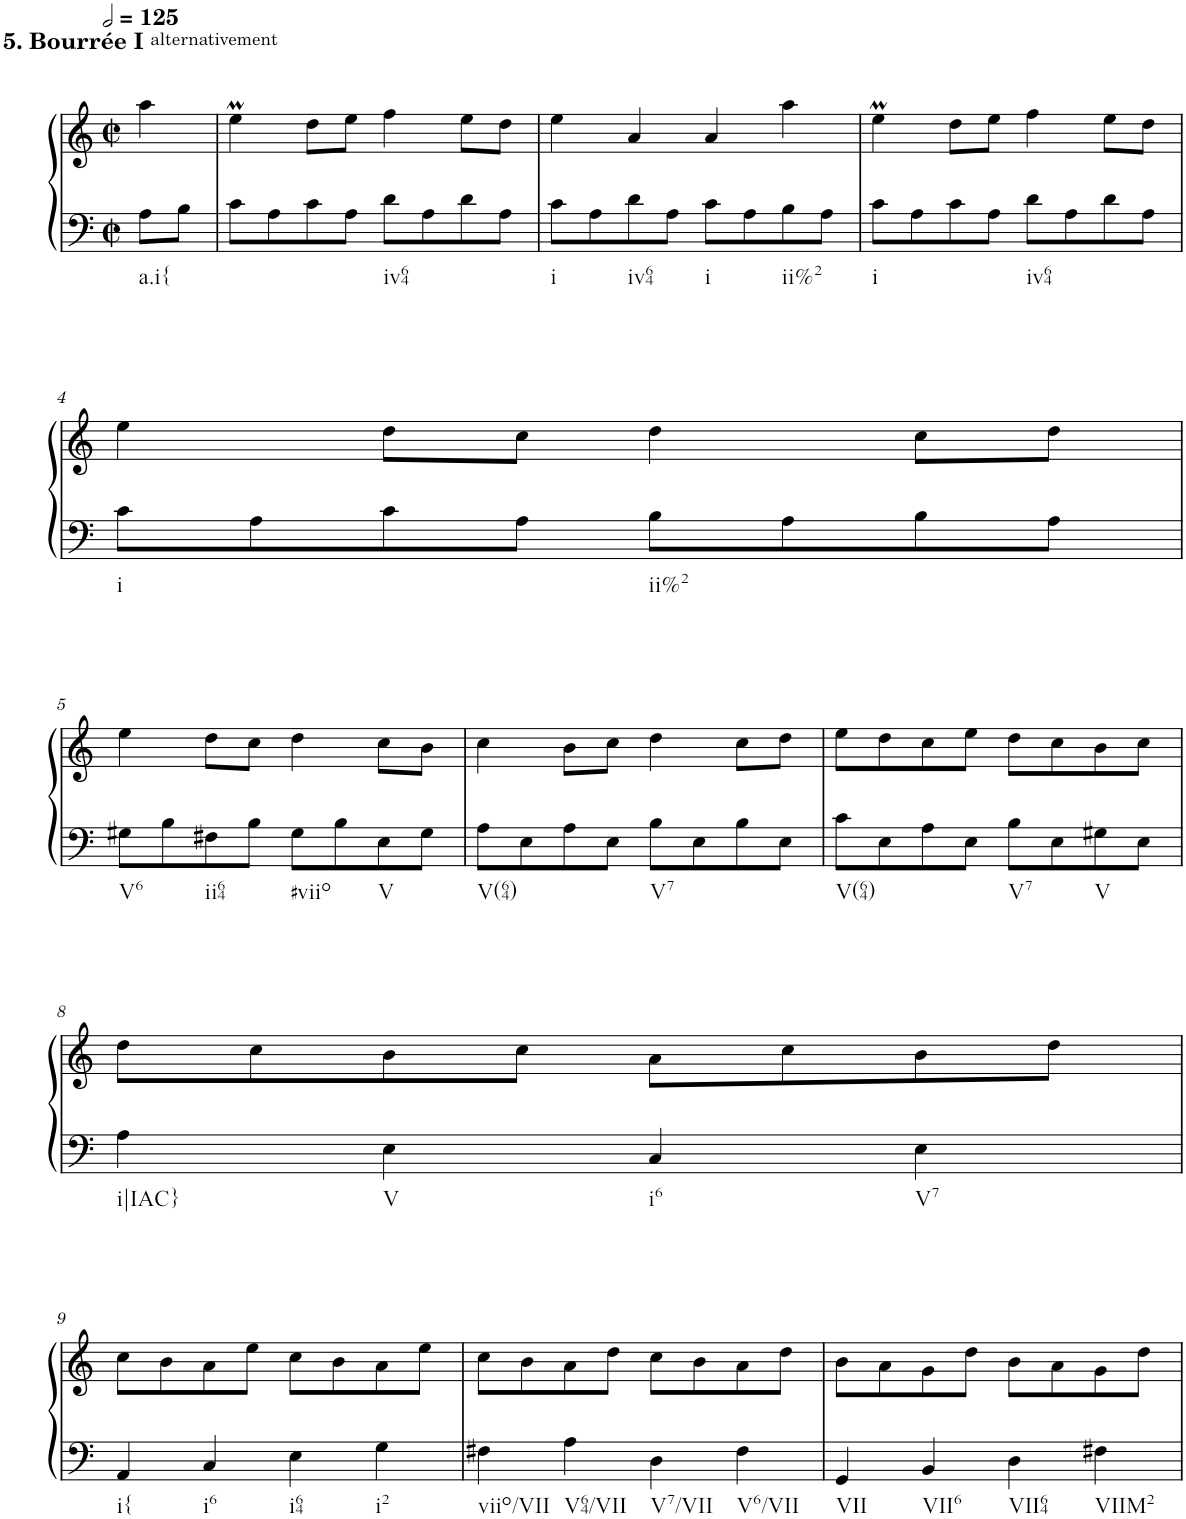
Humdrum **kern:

**kern	**kern
*part1	*part1
*staff2	*staff1
*I"Klavier linke Hand	*
*clefF4	*clefG2
*k[]	*k[]
*M2/2	*M2/2
*met(c|)	*met(c|)
*MM250	*MM250
=	=
!	!LO:TX:a:B:t=5. Bourrée I
!	!LO:TX:a:t=alternativement
!LO:TX:b:t=a.i{	!
8A\L	4aa\
8B\J	.
=1	=1
8c\L	4eem\
8A\	.
8c\	8dd\L
8A\J	8ee\J
!LO:TX:b:t=iv64	!
8d\L	4ff\
8A\	.
8d\	8ee\L
8A\J	8dd\J
=2	=2
!LO:TX:b:t=i	!
8c\L	4ee\
8A\	.
!LO:TX:b:t=iv64	!
8d\	4a/
8A\J	.
!LO:TX:b:t=i	!
8c\L	4a/
8A\	.
!LO:TX:b:t=ii%2	!
8B\	4aa\
8A\J	.
=3	=3
!LO:TX:b:t=i	!
8c\L	4eem\
8A\	.
8c\	8dd\L
8A\J	8ee\J
!LO:TX:b:t=iv64	!
8d\L	4ff\
8A\	.
8d\	8ee\L
8A\J	8dd\J
!!LO:LB:g=z
=4	=4
!LO:TX:b:t=i	!
8c\L	4ee\
8A\	.
8c\	8dd\L
8A\J	8cc\J
!LO:TX:b:t=ii%2	!
8B\L	4dd\
8A\	.
8B\	8cc\L
8A\J	8dd\J
!!LO:LB:g=z
=5	=5
!LO:TX:b:t=V6	!
8G#X\L	4ee\
8B\	.
!LO:TX:b:t=ii64	!
8F#X\	8dd\L
8B\J	8cc\J
!LO:TX:b:t=#viio	!
8G#\L	4dd\
8B\	.
!LO:TX:b:t=V	!
8E\	8cc\L
8G#\J	8b\J
=6	=6
!LO:TX:b:t=V(64)	!
8A\L	4cc\
8E\	.
8A\	8b\L
8E\J	8cc\J
!LO:TX:b:t=V7	!
8B\L	4dd\
8E\	.
8B\	8cc\L
8E\J	8dd\J
=7	=7
!LO:TX:b:t=V(64)	!
8c\L	8ee\L
8E\	8dd\
8A\	8cc\
8E\J	8ee\J
!LO:TX:b:t=V7	!
8B\L	8dd\L
8E\	8cc\
!LO:TX:b:t=V	!
8G#X\	8b\
8E\J	8cc\J
!!LO:LB:g=z
=8	=8
!LO:TX:b:t=i|IAC}	!
4A\	8dd\L
.	8cc\
!LO:TX:b:t=V	!
4E\	8b\
.	8cc\J
!LO:TX:b:t=i6	!
4C/	8a\L
.	8cc\
!LO:TX:b:t=V7	!
4E\	8b\
.	8dd\J
!!LO:LB:g=z
=9	=9
!LO:TX:b:t=i{	!
4AA/	8cc\L
.	8b\
!LO:TX:b:t=i6	!
4C/	8a\
.	8ee\J
!LO:TX:b:t=i64	!
4E\	8cc\L
.	8b\
!LO:TX:b:t=i2	!
4G\	8a\
.	8ee\J
=10	=10
!LO:TX:b:t=viio/VII	!
4F#X\	8cc\L
.	8b\
!LO:TX:b:t=V64/VII	!
4A\	8a\
.	8dd\J
!LO:TX:b:t=V7/VII	!
4D\	8cc\L
.	8b\
!LO:TX:b:t=V6/VII	!
4F#\	8a\
.	8dd\J
=11	=11
!LO:TX:b:t=VII	!
4GG/	8b\L
.	8a\
!LO:TX:b:t=VII6	!
4BB/	8g\
.	8dd\J
!LO:TX:b:t=VII64	!
4D\	8b\L
.	8a\
!LO:TX:b:t=VIIM2	!
4F#X\	8g\
.	8dd\J
=	=
*-	*-
